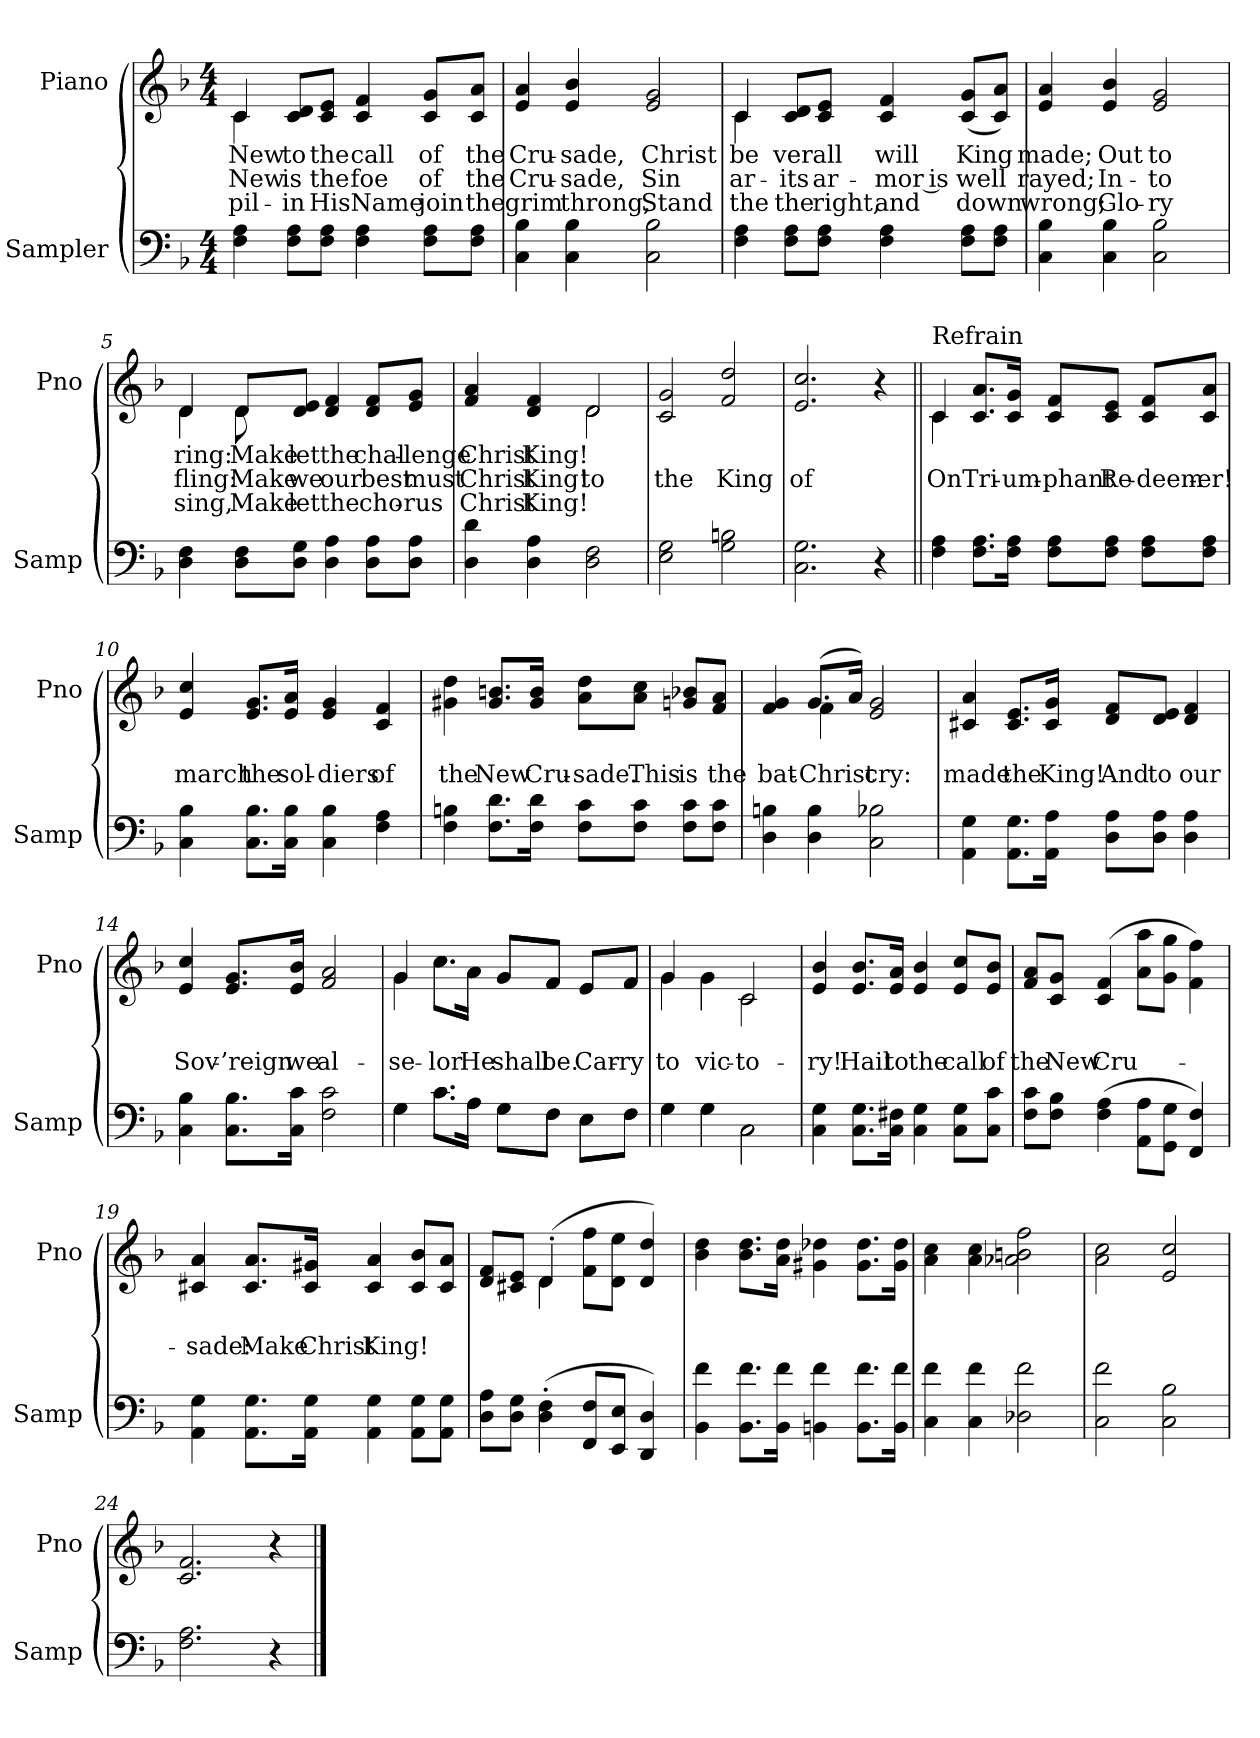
**kern	**kern	**text	**text	**text
*part2	*part1	*part1	*part1	*part1
*staff2	*staff1	*staff1	*staff1	*staff1
*I"Sampler	*I"Piano	*	*	*
*I'Samp	*I'Pno	*	*	*
*clefF4	*clefG2	*	*	*
*k[b-]	*k[b-]	*	*	*
*F:	*F:	*	*	*
*M4/4	*M4/4	*	*	*
=1	=1	=1	=1	=1
*	*^	*	*	*
4F 4A	4c/	4c	New	New	pil-
8F\ 8A\L	8c/ 8d/L	2.ryy	to	is	in
8F\ 8A\J	8c/ 8e/J	.	the	the	His
4F 4A	4c 4f	.	call	foe	Name
8F\ 8A\L	8c/ 8g/L	.	of	of	join
8F\ 8A\J	8c/ 8a/J	.	the	the	the
*	*v	*v	*	*	*
=2	=2	=2	=2	=2
4C 4B-	4e 4a	Cru-	Cru-	-grim
4C 4B-	4e 4b-	-sade,	-sade,	throng,
2C 2B-	2e 2g	Christ	Sin	Stand
=3	=3	=3	=3	=3
*	*^	*	*	*
4F 4A	4c/	4c	be	ar-	the
8F\ 8A\L	8c/ 8d/L	2.ryy	-ver	its	the
8F\ 8A\J	8c/ 8e/J	.	all	ar-	right,
4F 4A	4c 4f	.	will	-mor is	and
8F\ 8A\L	(8c/ 8g/L	.	King	well	down
8F\ 8A\J	8c/ 8a/J)	.	.	.	.
*	*v	*v	*	*	*
=4	=4	=4	=4	=4
4C 4B-	4e 4a	made;	-rayed;	wrong;
4C 4B-	4e 4b-	Out	In-	Glo-
2C 2B-	2e 2g	to	-to	-ry
=5	=5	=5	=5	=5
*	*^	*	*	*
4D 4F	4d/	4d	ring:	fling:	sing,
8D\ 8F\L	8d/L	8d	Make	Make	Make
8D\ 8G\J	8d/ 8e/J	2ryy	let	we	let
4D 4A	4d 4f	.	the	our	the
8D\ 8A\L	8d/ 8f/L	.	chal-	best	cho-
8D\ 8A\J	8e/ 8g/J	8ryy	-lenge	must	-rus
=6	=6	=6	=6	=6	=6
4D 4d	4f 4a	2ryy	Christ	Christ	Christ
4D 4A	4d 4f	.	King!	King!	King!
2D 2F	2d/	2d	.	to	.
*	*v	*v	*	*	*
=7	=7	=7	=7	=7
2E 2G	2c 2g	.	the	.
2G 2Bn	2f 2dd	.	King	.
=8	=8	=8	=8	=8
2.C 2.G	2.e 2.cc	.	of	.
4r	4r	.	.	.
=9||	=9||	=9||	=9||	=9||
*	*^	*	*	*
!	!LO:TX:t=Refrain	!	!	!	!
4F 4A	4c/	4c	.	On	.
8.F\ 8.A\L	8.c/ 8.a/L	2.ryy	.	Tri-	.
16F\ 16A\Jk	16c/ 16g/Jk	.	.	-um-	.
8F\ 8A\L	8c/ 8f/L	.	.	-phant	.
8F\ 8A\J	8c/ 8e/J	.	.	Re-	.
8F\ 8A\L	8c/ 8f/L	.	.	-deem-	.
8F\ 8A\J	8c/ 8a/J	.	.	-er!	.
*	*v	*v	*	*	*
=10	=10	=10	=10	=10
4C 4B-	4e 4cc	.	march	.
8.C\ 8.B-\L	8.e/ 8.g/L	.	the	.
16C\ 16B-\Jk	16e/ 16a/Jk	.	sol-	.
4C 4B-	4e 4g	.	-diers	.
4F 4A	4c 4f	.	of	.
=11	=11	=11	=11	=11
4F 4Bn	4g#X 4dd	.	the	.
8.F\ 8.d\L	8.g#/ 8.bn/L	.	New	.
16F\ 16d\Jk	16g#/ 16b/Jk	.	Cru-	.
8F\ 8c\L	8a\ 8dd\L	.	-sade.	.
8F\ 8c\J	8a\ 8cc\J	.	This	.
8F\ 8c\L	8gn/ 8b-X/L	.	is	.
8F\ 8c\J	8f/ 8a/J	.	the	.
=12	=12	=12	=12	=12
*	*^	*	*	*
4D 4Bn	4f 4g	4ryy	.	bat-	.
4D 4B	(8.g/L	4f	.	Christ	.
.	16a/Jk)	.	.	.	.
2C\ 2B-X\	2e 2g	2ryy	.	cry:	.
*	*v	*v	*	*	*
=13	=13	=13	=13	=13
4AA 4G	4c#X 4a	.	made	.
8.AA\ 8.G\L	8.c#/ 8.e/L	.	the	.
16AA\ 16A\Jk	16c#/ 16g/Jk	.	King!	.
8D\ 8A\L	8d/ 8f/L	.	And	.
8D\ 8A\J	8d/ 8e/J	.	to	.
4D 4A	4d 4f	.	our	.
=14	=14	=14	=14	=14
4C 4B-	4e 4cc	.	Sov-	.
8.C\ 8.B-\L	8.e/ 8.g/L	.	-’reign	.
16C\ 16c\Jk	16e/ 16b-/Jk	.	we	.
2F 2c	2f 2a	.	al-	.
=15	=15	=15	=15	=15
*^	*^	*	*	*
4G\	4G	4g/	4g	.	-se-	.
8.c\L	8.c\L	8.cc\L	8.cc\L	.	-lor	.
16A\Jk	16A\Jk	16a\Jk	16a\Jk	.	He	.
8G\L	8G\L	8g/L	8g/L	.	shall	.
8F\J	8F\J	8f/J	8f/J	.	be.	.
8E\L	8E\L	8e/L	8e/L	.	Car-	.
8F\J	8F\J	8f/J	8f/J	.	-ry	.
=16	=16	=16	=16	=16	=16	=16
4G\	4G	4g/	4g	.	to	.
4G\	4G	4g\	4g	.	vic-	.
2C\	2C	2c/	2c	.	-to-	.
*v	*v	*	*	*	*	*
*	*v	*v	*	*	*
=17	=17	=17	=17	=17
4C 4G	4e 4b-	.	-ry!	.
8.C\ 8.G\L	8.e/ 8.b-/L	.	Hail	.
16C\ 16F#X\Jk	16e/ 16a/Jk	.	to	.
4C 4G	4e 4b-	.	the	.
8C\ 8G\L	8e/ 8cc/L	.	call	.
8C\ 8c\J	8e/ 8b-/J	.	of	.
=18	=18	=18	=18	=18
8F\ 8c\L	8f/ 8a/L	.	the	.
8F\ 8B-\J	8c/ 8g/J	.	New	.
(4F 4A	(4c 4f	.	Cru-	.
8AA\ 8A\L	8a\ 8aa\L	.	.	.
8GG\ 8G\J	8g\ 8gg\J	.	.	.
4FF 4F)	4f 4ff)	.	.	.
=19	=19	=19	=19	=19
4AA 4G	4c#X 4a	.	-sade:	.
8.AA\ 8.G\L	8.c#/ 8.a/L	.	Make	.
16AA\ 16G\Jk	16c#/ 16g#X/Jk	.	Christ	.
4AA 4G	4c# 4a	.	King!	.
8AA\ 8G\L	8c#/ 8b-/L	.	.	.
8AA\ 8G\J	8c#/ 8a/J	.	.	.
=20	=20	=20	=20	=20
*	*^	*	*	*
8D\ 8A\L	8d/ 8f/L	4ryy	.	.	.
8D\ 8G\J	8c#X/ 8e/J	.	.	.	.
(4D' 4F'	(4d'/	4d	.	.	.
8FF/ 8F/L	8f\ 8ff\L	2ryy	.	.	.
8EE/ 8E/J	8d\ 8ee\J	.	.	.	.
4DD 4D)	4d 4dd)	.	.	.	.
*	*v	*v	*	*	*
=21	=21	=21	=21	=21
4BB- 4f	4b- 4dd	.	.	.
8.BB-\ 8.f\L	8.b-\ 8.dd\L	.	.	.
16BB-\ 16f\Jk	16a\ 16dd\Jk	.	.	.
4BBn 4f	4g#X 4dd-X	.	.	.
8.BB\ 8.f\L	8.g#\ 8.dd-\L	.	.	.
16BB\ 16f\Jk	16g#\ 16dd-\Jk	.	.	.
=22	=22	=22	=22	=22
4C 4f	4a 4cc	.	.	.
4C 4f	4a 4cc	.	.	.
2D-X 2f	2a-X 2bn 2ff	.	.	.
=23	=23	=23	=23	=23
2C 2f	2a 2cc	.	.	.
2C 2B-	2e 2cc	.	.	.
=24	=24	=24	=24	=24
2.F 2.A	2.c 2.f	.	.	.
4r	4r	.	.	.
==	==	==	==	==
*-	*-	*-	*-	*-
